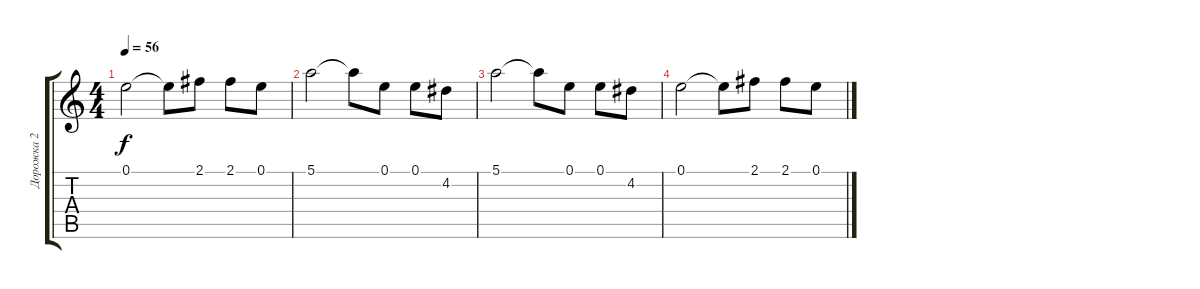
\track ("Дорожка 2" "Дорожка 2") {instrument acousticguitarnylon}
\staff {score tabs}
\tuning (E4 B3 G3 D3 A2 E2) {hide}
\ts (4 4)
\tempo 56
\clef g2
\ks c
0.1.2{dy f} 0.1{t}.8 2.1.8 2.1.8 0.1.8 |
5.1.2{volume 7} 5.1{t}.8{volume 7} 0.1.8 0.1.8 4.2.8 |
5.1.2{volume 6} 5.1{t}.8{volume 2} 0.1.8 0.1.8 4.2.8 |
0.1.2{volume 1} 0.1{t}.8 2.1.8{volume 0} 2.1.8 0.1.8
